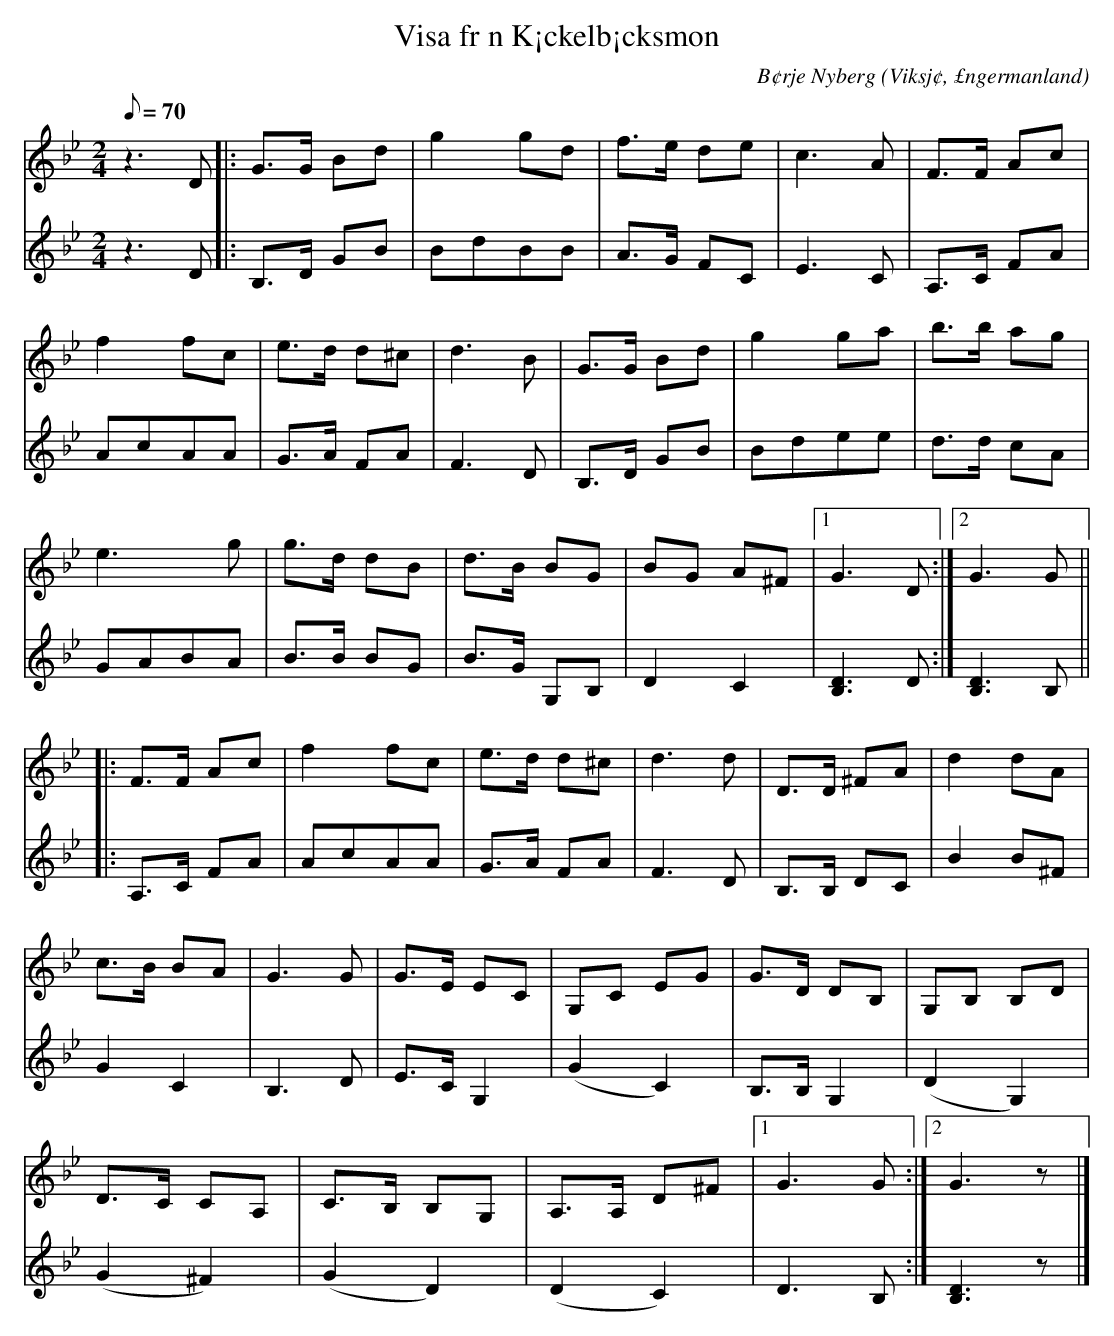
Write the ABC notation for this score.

X:1
T:Visa fr n K¡ckelb¡cksmon
C:B¢rje Nyberg
O:Viksj¢, £ngermanland
M:2/4
L:1/8
Q:70
K:Gm
V:1
z2> D2|: G>G Bd | g2 gd | f>e de | c2>A2 | F>F Ac |
f2 fc | e>d d^c | d2>B2 | G>G Bd |g2 ga | b>b ag |
e2> g2 | g>d dB |d>B BG |BG A^F |1 G2> D2 :|2 G2> G2 ||
|: F>F Ac | f2 fc | e>d d^c | d2>d2 | D>D ^FA | d2 dA |
c>B BA |G2> G2 | G>E EC | G,C EG | G>D DB, | G,B, B,D |
D>C CA, | C>B, B,G, | A,>A, D^F |1 G2> G2 :|2 G2> z2 |]
V:2
z2> D2 |: B,>D GB | BdBB | A>G FC | E2>C2 | A,>C FA |
AcAA | G>A FA| F2> D2 | B,>D GB | Bdee | d>d cA |
GABA | B>B BG | B>G G,B, | D2C2 | [D2B,2]> D2 :| [D2B,2]> B,2 ||
|: A,>C FA | AcAA | G>A FA | F2> D2 | B,>B, DC | B2 B^F |
G2 C2 | B,2> D2 | E>C G,2 | (G2 C2) | B,>B, G,2 | (D2 G,2) |
(G2 ^F2) | (G2 D2) | (D2 C2) | D2> B,2 :| [D2B,2]> z2 |]
